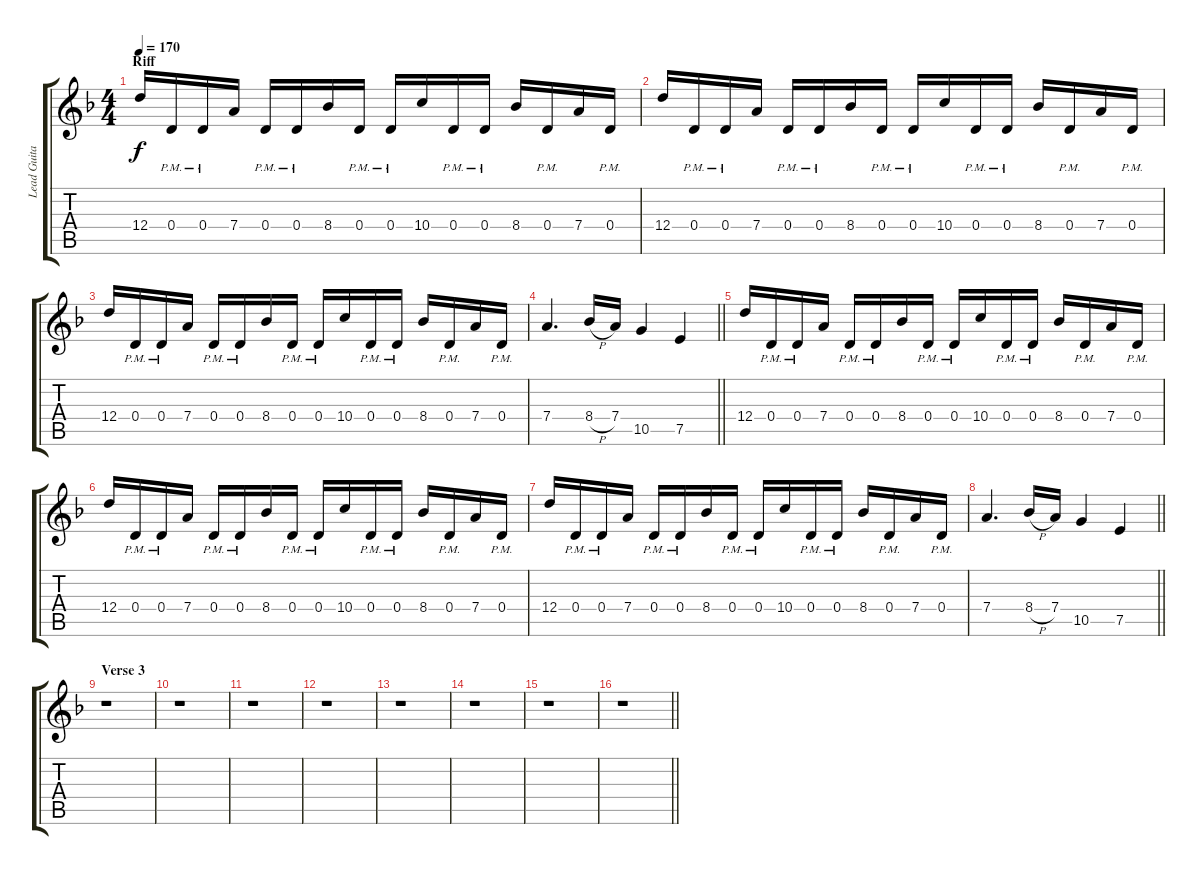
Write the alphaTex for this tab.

\track ("Lead Guitar 1: Juha-Pekka Alanen" "Lead Guita") {instrument overdrivenguitar}
\staff {score tabs}
\tuning (E4 B3 G3 D3 A2 E2) {hide}
\ts (4 4)
\section ("" "Riff")
\tempo 170
\clef g2
\ks dminor
12.4.16{dy f} 0.4{pm}.16 0.4{pm}.16 7.4.16 0.4{pm}.16 0.4{pm}.16 8.4.16 0.4{pm}.16 0.4{pm}.16 10.4.16 0.4{pm}.16 0.4{pm}.16 8.4.16 0.4{pm}.16 7.4.16 0.4{pm}.16 |
12.4.16 0.4{pm}.16 0.4{pm}.16 7.4.16 0.4{pm}.16 0.4{pm}.16 8.4.16 0.4{pm}.16 0.4{pm}.16 10.4.16 0.4{pm}.16 0.4{pm}.16 8.4.16 0.4{pm}.16 7.4.16 0.4{pm}.16 |
12.4.16 0.4{pm}.16 0.4{pm}.16 7.4.16 0.4{pm}.16 0.4{pm}.16 8.4.16 0.4{pm}.16 0.4{pm}.16 10.4.16 0.4{pm}.16 0.4{pm}.16 8.4.16 0.4{pm}.16 7.4.16 0.4{pm}.16 |
\barLineRight lightlight
7.4.4{d} 8.4{h}.16 7.4.16 10.5.4 7.5.4 |
12.4.16 0.4{pm}.16 0.4{pm}.16 7.4.16 0.4{pm}.16 0.4{pm}.16 8.4.16 0.4{pm}.16 0.4{pm}.16 10.4.16 0.4{pm}.16 0.4{pm}.16 8.4.16 0.4{pm}.16 7.4.16 0.4{pm}.16 |
12.4.16 0.4{pm}.16 0.4{pm}.16 7.4.16 0.4{pm}.16 0.4{pm}.16 8.4.16 0.4{pm}.16 0.4{pm}.16 10.4.16 0.4{pm}.16 0.4{pm}.16 8.4.16 0.4{pm}.16 7.4.16 0.4{pm}.16 |
12.4.16 0.4{pm}.16 0.4{pm}.16 7.4.16 0.4{pm}.16 0.4{pm}.16 8.4.16 0.4{pm}.16 0.4{pm}.16 10.4.16 0.4{pm}.16 0.4{pm}.16 8.4.16 0.4{pm}.16 7.4.16 0.4{pm}.16 |
\barLineRight lightlight
7.4.4{d} 8.4{h}.16 7.4.16 10.5.4 7.5.4 |
\section ("" "Verse 3")
r.1 |
r.1 |
r.1 |
r.1 |
r.1 |
r.1 |
r.1 |
\barLineRight lightlight
r.1
